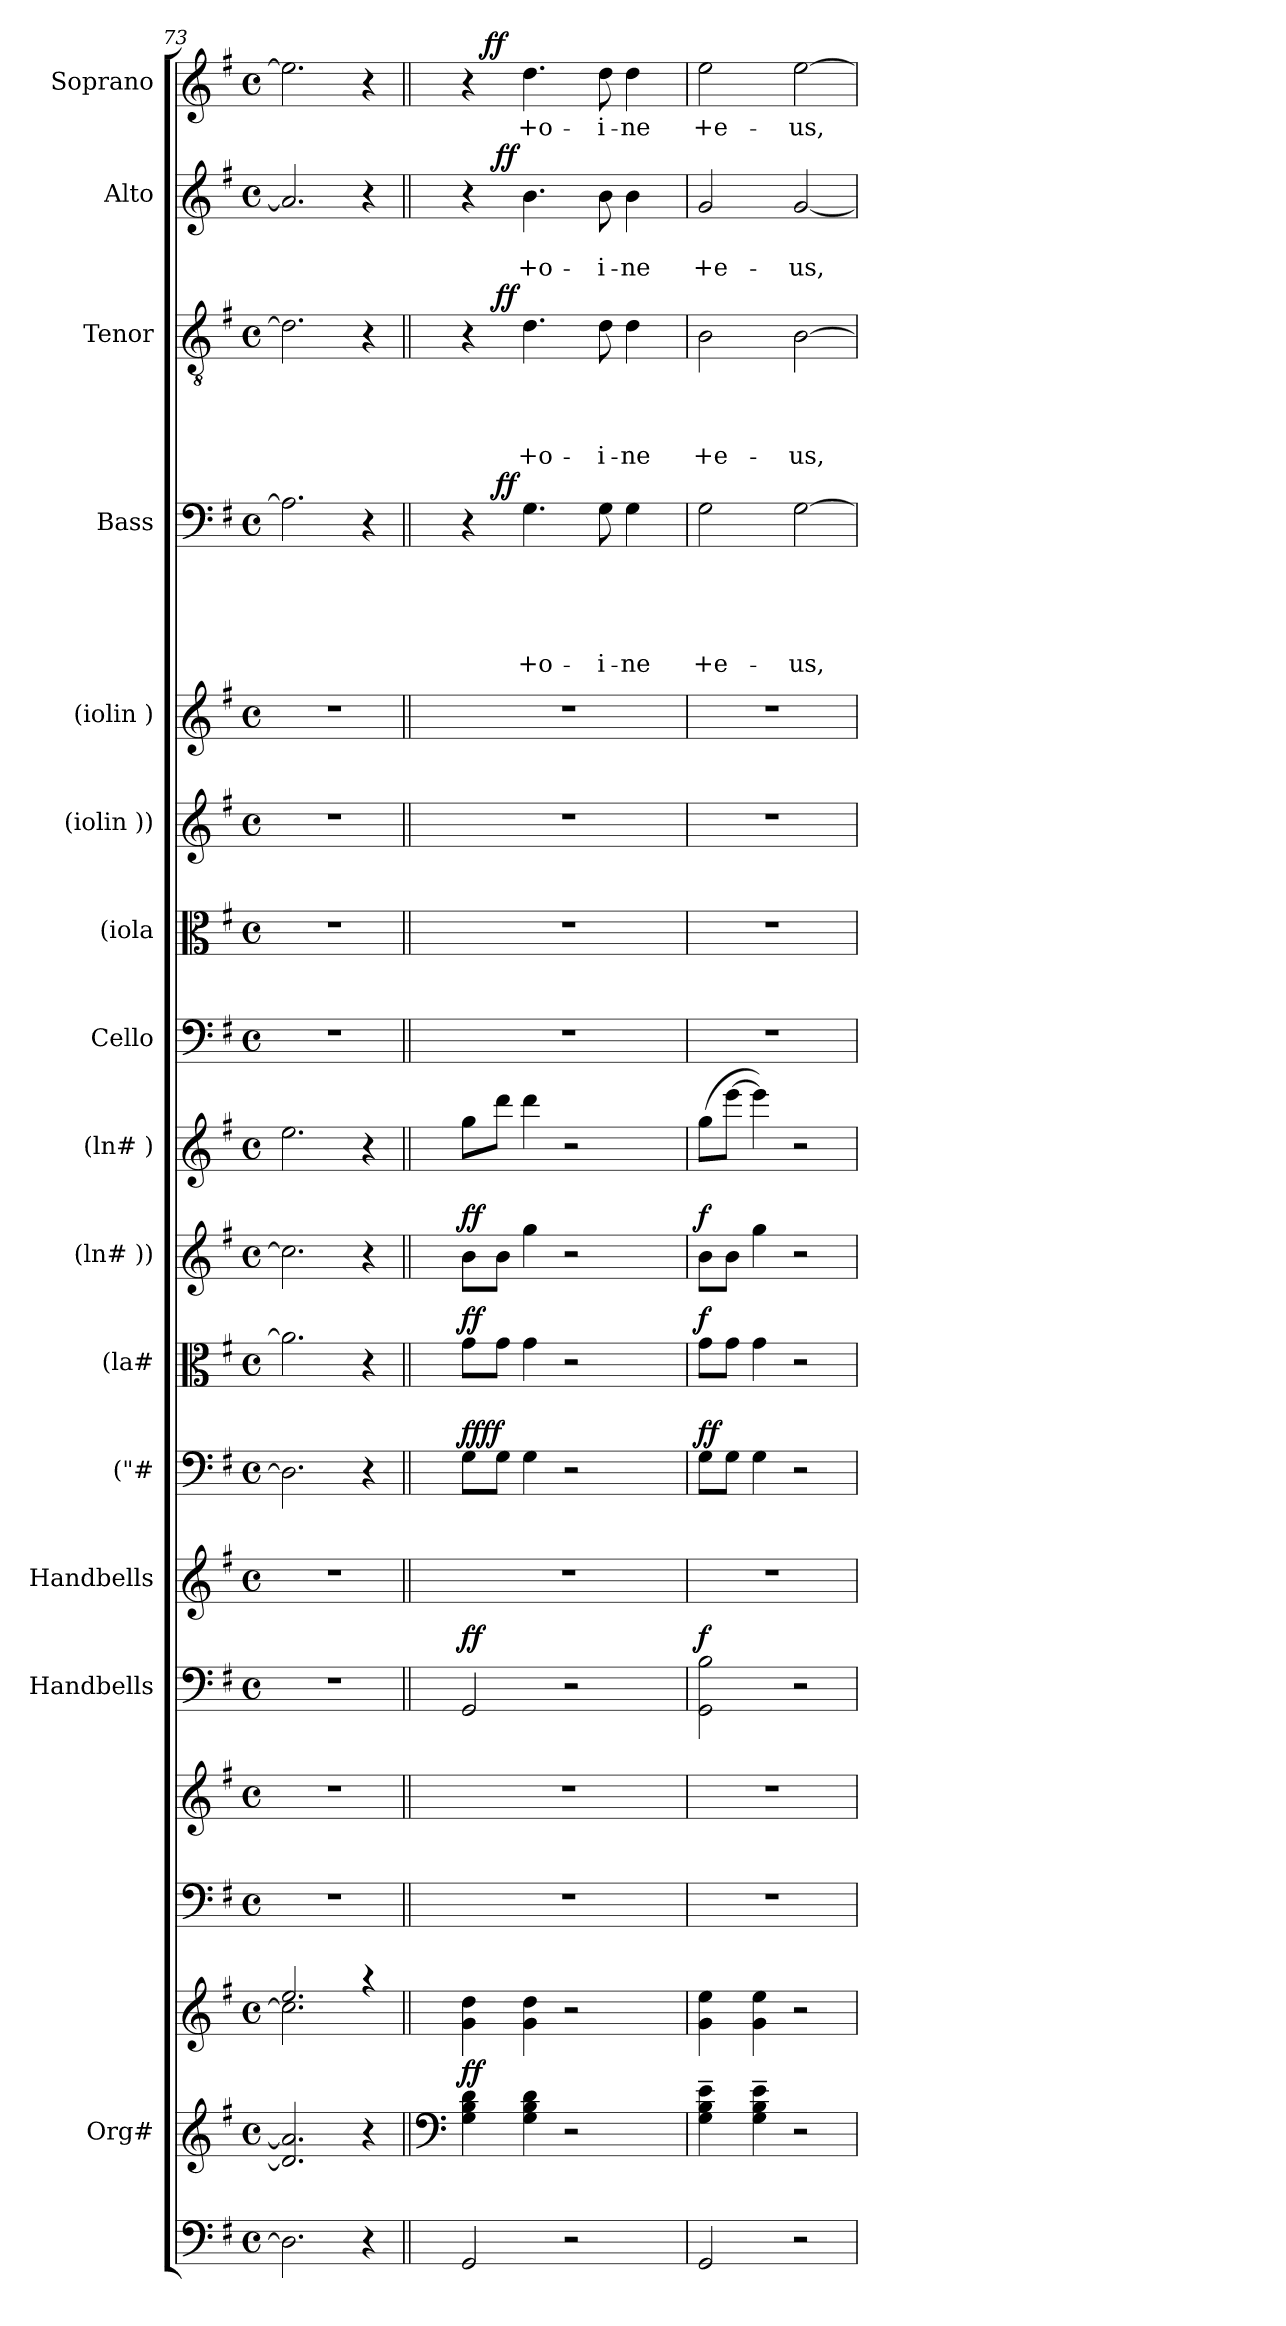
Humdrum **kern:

**kern	**kern	**kern	**dynam	**kern	**kern	**kern	**dynam	**kern	**kern	**dynam	**kern	**dynam	**kern	**dynam	**kern	**kern	**kern	**kern	**kern	**kern	**text	**text	**text	**text	**text	**dynam	**kern	**text	**text	**text	**text	**dynam	**kern	**text	**text	**dynam	**kern	**text	**dynam
*part18	*part17	*part17	*part17	*part16	*part15	*part14	*part14	*part13	*part12	*part12	*part11	*part11	*part10	*part10	*part9	*part8	*part7	*part6	*part5	*part4	*part4	*part4	*part4	*part4	*part4	*part4	*part3	*part3	*part3	*part3	*part3	*part3	*part2	*part2	*part2	*part2	*part1	*part1	*part1
*staff19	*staff18	*staff17	*staff17/18	*staff16	*staff15	*staff14	*staff14	*staff13	*staff12	*staff12	*staff11	*staff11	*staff10	*staff10	*staff9	*staff8	*staff7	*staff6	*staff5	*staff4	*staff4	*staff4	*staff4	*staff4	*staff4	*staff4	*staff3	*staff3	*staff3	*staff3	*staff3	*staff3	*staff2	*staff2	*staff2	*staff2	*staff1	*staff1	*staff1
*	*I"Org#	*	*	*	*	*I"Handbells	*	*I"Handbells	*I"("#	*	*I"(la#	*	*I"(ln# ))	*	*I"(ln# )	*I"Cello	*I"(iola	*I"(iolin ))	*I"(iolin )	*I"Bass	*	*	*	*	*	*	*I"Tenor	*	*	*	*	*	*I"Alto	*	*	*	*I"Soprano	*	*
*	*	*	*	*	*	*	*	*	*	*	*I'(la#	*	*I'(ln# ))	*	*I'(ln# )	*	*	*	*	*I'B	*	*	*	*	*	*	*I'T	*	*	*	*	*	*I'A	*	*	*	*I'S	*	*
*clefF4	*clefG2	*clefG2	*	*clefF4	*clefG2	*clefF4	*	*clefG2	*clefF4	*	*clefC3	*	*clefG2	*	*clefG2	*clefF4	*clefC3	*clefG2	*clefG2	*clefF4	*	*	*	*	*	*	*clefGv2	*	*	*	*	*	*clefG2	*	*	*	*clefG2	*	*
*k[f#]	*k[f#]	*k[f#]	*	*k[f#]	*k[f#]	*k[f#]	*	*k[f#]	*k[f#]	*	*k[f#]	*	*k[f#]	*	*k[f#]	*k[f#]	*k[f#]	*k[f#]	*k[f#]	*k[f#]	*	*	*	*	*	*	*k[f#]	*	*	*	*	*	*k[f#]	*	*	*	*k[f#]	*	*
*G:	*G:	*G:	*	*G:	*G:	*G:	*	*G:	*G:	*	*G:	*	*G:	*	*G:	*G:	*G:	*G:	*G:	*G:	*	*	*	*	*	*	*G:	*	*	*	*	*	*G:	*	*	*	*G:	*	*
*M4/4	*M4/4	*M4/4	*	*M4/4	*M4/4	*M4/4	*	*M4/4	*M4/4	*	*M4/4	*	*M4/4	*	*M4/4	*M4/4	*M4/4	*M4/4	*M4/4	*M4/4	*	*	*	*	*	*	*M4/4	*	*	*	*	*	*M4/4	*	*	*	*M4/4	*	*
*met(c)	*met(c)	*met(c)	*	*met(c)	*met(c)	*met(c)	*	*met(c)	*met(c)	*	*met(c)	*	*met(c)	*	*met(c)	*met(c)	*met(c)	*met(c)	*met(c)	*met(c)	*	*	*	*	*	*	*met(c)	*	*	*	*	*	*met(c)	*	*	*	*met(c)	*	*
=73	=73	=73	=73	=73	=73	=73	=73	=73	=73	=73	=73	=73	=73	=73	=73	=73	=73	=73	=73	=73	=73	=73	=73	=73	=73	=73	=73	=73	=73	=73	=73	=73	=73	=73	=73	=73	=73	=73	=73
*	*	*^	*	*	*	*	*	*	*	*	*	*	*	*	*	*	*	*	*	*	*	*	*	*	*	*	*	*	*	*	*	*	*	*	*	*	*	*	*
2.D\]	2.d/] 2.a/]	2.ee/	2.cc#\]	.	1r	1r	1r	.	1r	2.D\]	.	2.a\]	.	2.cc\]	.	2.ee\	1r	1r	1r	1r	2.A\]	.	.	.	.	.	.	2.d\]	.	.	.	.	.	2.a/]	.	.	.	2.ee\]	.	.
4r	4r	4raa	4ryy	.	.	.	.	.	.	4r	.	4r	.	4r	.	4r	.	.	.	.	4r	.	.	.	.	.	.	4r	.	.	.	.	.	4r	.	.	.	4r	.	.
*	*	*v	*v	*	*	*	*	*	*	*	*	*	*	*	*	*	*	*	*	*	*	*	*	*	*	*	*	*	*	*	*	*	*	*	*	*	*	*	*	*
=74||	=74||	=74||	=74||	=74||	=74||	=74||	=74||	=74||	=74||	=74||	=74||	=74||	=74||	=74||	=74||	=74||	=74||	=74||	=74||	=74||	=74||	=74||	=74||	=74||	=74||	=74||	=74||	=74||	=74||	=74||	=74||	=74||	=74||	=74||	=74||	=74||	=74||	=74||	=74||
*	*clefF4	*	*	*	*	*	*	*	*	*	*	*	*	*	*	*	*	*	*	*	*	*	*	*	*	*	*	*	*	*	*	*	*	*	*	*	*	*	*
*	*	*^	*	*	*	*	*	*	*	*	*	*	*	*	*	*	*	*	*	*	*	*	*	*	*	*	*	*	*	*	*	*	*	*	*	*	*	*	*
!	!	!	!	!LO:DY:a=2	!	!	!	!LO:DY:a	!	!	!LO:DY:a	!	!	!	!	!	!	!	!	!	!	!	!	!	!	!	!	!	!	!	!	!	!	!	!	!	!	!	!	!
!	!	!	!	!	!	!	!	!	!	!	!LO:DY:n=1:b	!	!LO:DY:a	!	!LO:DY:a	!	!	!	!	!	!	!	!	!	!	!	!	!	!	!	!	!	!	!	!	!	!	!	!	!
*	*	*v	*v	*	*	*	*	*	*	*	*	*	*	*	*	*	*	*	*	*	*^	*	*	*	*	*	*	*^	*	*	*	*	*	*^	*	*	*	*^	*	*
2GG/	4G\ 4B\ 4d\	4g\ 4dd\	ff	1r	1r	2GG/	ff	1r	8G\L	ff ff	8g\L	ff	8b\L	ff	8gg\L	1r	1r	1r	1r	4r	8ryy	.	.	.	.	.	.	4r	8ryy	.	.	.	.	.	4r	8ryy	.	.	.	4r	16.ryy	.	.
!	!	!	!	!	!	!	!	!	!	!	!	!	!	!	!	!	!	!	!	!	!	!	!	!	!	!	!	!	!	!	!	!	!	!	!	!	!	!	!	!	!	!	!LO:DY:a
.	.	.	.	.	.	.	.	.	.	.	.	.	.	.	.	.	.	.	.	.	.	.	.	.	.	.	.	.	.	.	.	.	.	.	.	.	.	.	.	.	2ryy	.	ff
!	!	!	!	!	!	!	!	!	!	!	!	!	!	!	!	!	!	!	!	!	!	!	!	!	!	!	!LO:DY:a	!	!	!	!	!	!	!LO:DY:a	!	!	!	!	!LO:DY:a	!	!	!	!
.	.	.	.	.	.	.	.	.	8G\J	.	8g\J	.	8b\J	.	8ddd\J	.	.	.	.	.	2..ryy	.	.	.	.	.	ff	.	2..ryy	.	.	.	.	ff	.	2..ryy	.	.	ff	.	.	.	.
!	!	!	!	!	!	!	!	!	!	!	!	!	!	!	!	!	!	!	!	!	!	!	!	!	!	!LO:LY:b:rj	!	!	!	!	!	!	!LO:LY:b:rj	!	!	!	!	!LO:LY:b:rj	!	!	!	!LO:LY:b:rj	!
.	4G\ 4B\ 4d\	4g\ 4dd\	.	.	.	.	.	.	4G\	.	4g\	.	4gg\	.	4ddd\	.	.	.	.	4.G\	.	.	.	.	.	+o-	.	4.d\	.	.	.	.	+o-	.	4.b\	.	.	+o-	.	4.dd\	.	+o-	.
2r	2r	2r	.	.	.	2r	.	.	2r	.	2r	.	2r	.	2r	.	.	.	.	.	.	.	.	.	.	.	.	.	.	.	.	.	.	.	.	.	.	.	.	.	.	.	.
.	.	.	.	.	.	.	.	.	.	.	.	.	.	.	.	.	.	.	.	.	.	.	.	.	.	.	.	.	.	.	.	.	.	.	.	.	.	.	.	.	4ryy	.	.
!	!	!	!	!	!	!	!	!	!	!	!	!	!	!	!	!	!	!	!	!	!	!	!	!	!	!LO:LY:b	!	!	!	!	!	!	!LO:LY:b	!	!	!	!	!LO:LY:b	!	!	!	!LO:LY:b	!
.	.	.	.	.	.	.	.	.	.	.	.	.	.	.	.	.	.	.	.	8G\	.	.	.	.	.	-i-	.	8d\	.	.	.	.	-i-	.	8b\	.	.	-i-	.	8dd\	.	-i-	.
!	!	!	!	!	!	!	!	!	!	!	!	!	!	!	!	!	!	!	!	!	!	!	!	!	!	!LO:LY:b	!	!	!	!	!	!	!LO:LY:b	!	!	!	!	!LO:LY:b	!	!	!	!LO:LY:b	!
.	.	.	.	.	.	.	.	.	.	.	.	.	.	.	.	.	.	.	.	4G\	.	.	.	.	.	-ne	.	4d\	.	.	.	.	-ne	.	4b\	.	.	-ne	.	4dd\	.	-ne	.
.	.	.	.	.	.	.	.	.	.	.	.	.	.	.	.	.	.	.	.	.	.	.	.	.	.	.	.	.	.	.	.	.	.	.	.	.	.	.	.	.	8ryy	.	.
.	.	.	.	.	.	.	.	.	.	.	.	.	.	.	.	.	.	.	.	.	.	.	.	.	.	.	.	.	.	.	.	.	.	.	.	.	.	.	.	.	32ryy	.	.
=75	=75	=75	=75	=75	=75	=75	=75	=75	=75	=75	=75	=75	=75	=75	=75	=75	=75	=75	=75	=75	=75	=75	=75	=75	=75	=75	=75	=75	=75	=75	=75	=75	=75	=75	=75	=75	=75	=75	=75	=75	=75	=75	=75
!	!	!	!	!	!	!	!LO:DY:a	!	!	!LO:DY:a	!	!	!	!	!	!	!	!	!	!	!	!	!	!	!	!LO:LY:b	!	!	!	!	!	!	!LO:LY:b	!	!	!	!	!LO:LY:b	!	!	!	!LO:LY:b	!
!	!	!	!	!	!	!	!	!	!	!LO:DY:n=1:b	!	!LO:DY:a	!	!LO:DY:a	!	!	!	!	!	!	!	!	!	!	!	!	!	!	!	!	!	!	!	!	!	!	!	!	!	!	!	!	!
*	*	*	*	*	*	*	*	*	*	*	*	*	*	*	*	*	*	*	*	*v	*v	*	*	*	*	*	*	*	*	*	*	*	*	*	*v	*v	*	*	*	*v	*v	*	*
*	*	*	*	*	*	*	*	*	*	*	*	*	*	*	*	*	*	*	*	*	*	*	*	*	*	*	*v	*v	*	*	*	*	*	*	*	*	*	*	*	*
2GG/	4G\~> 4B\~> 4e\~>	4g\ 4ee\	.	1r	1r	2GG\ 2B\	f	1r	8G\L	f f	8g\L	f	8b\L	f	(>8gg\L	1r	1r	1r	1r	2G\	.	.	.	.	+e-	.	2B\	.	.	.	+e-	.	2g/	.	+e-	.	2ee\	+e-	.
.	.	.	.	.	.	.	.	.	8G\J	.	8g\J	.	8b\J	.	[>8eee\J	.	.	.	.	.	.	.	.	.	.	.	.	.	.	.	.	.	.	.	.	.	.	.	.
.	4G\~> 4B\~> 4e\~>	4g\ 4ee\	.	.	.	.	.	.	4G\	.	4g\	.	4gg\	.	4eee\])	.	.	.	.	.	.	.	.	.	.	.	.	.	.	.	.	.	.	.	.	.	.	.	.
!	!	!	!	!	!	!	!	!	!	!	!	!	!	!	!	!	!	!	!	!	!	!	!	!	!LO:LY:b	!	!	!	!	!	!LO:LY:b	!	!	!	!LO:LY:b	!	!	!LO:LY:b	!
2r	2r	2r	.	.	.	2r	.	.	2r	.	2r	.	2r	.	2r	.	.	.	.	[>2G\	.	.	.	.	-us,	.	[>2B\	.	.	.	-us,	.	[<2g/	.	-us,	.	[>2ee\	-us,	.
=	=	=	=	=	=	=	=	=	=	=	=	=	=	=	=	=	=	=	=	=	=	=	=	=	=	=	=	=	=	=	=	=	=	=	=	=	=	=	=
*-	*-	*-	*-	*-	*-	*-	*-	*-	*-	*-	*-	*-	*-	*-	*-	*-	*-	*-	*-	*-	*-	*-	*-	*-	*-	*-	*-	*-	*-	*-	*-	*-	*-	*-	*-	*-	*-	*-	*-
